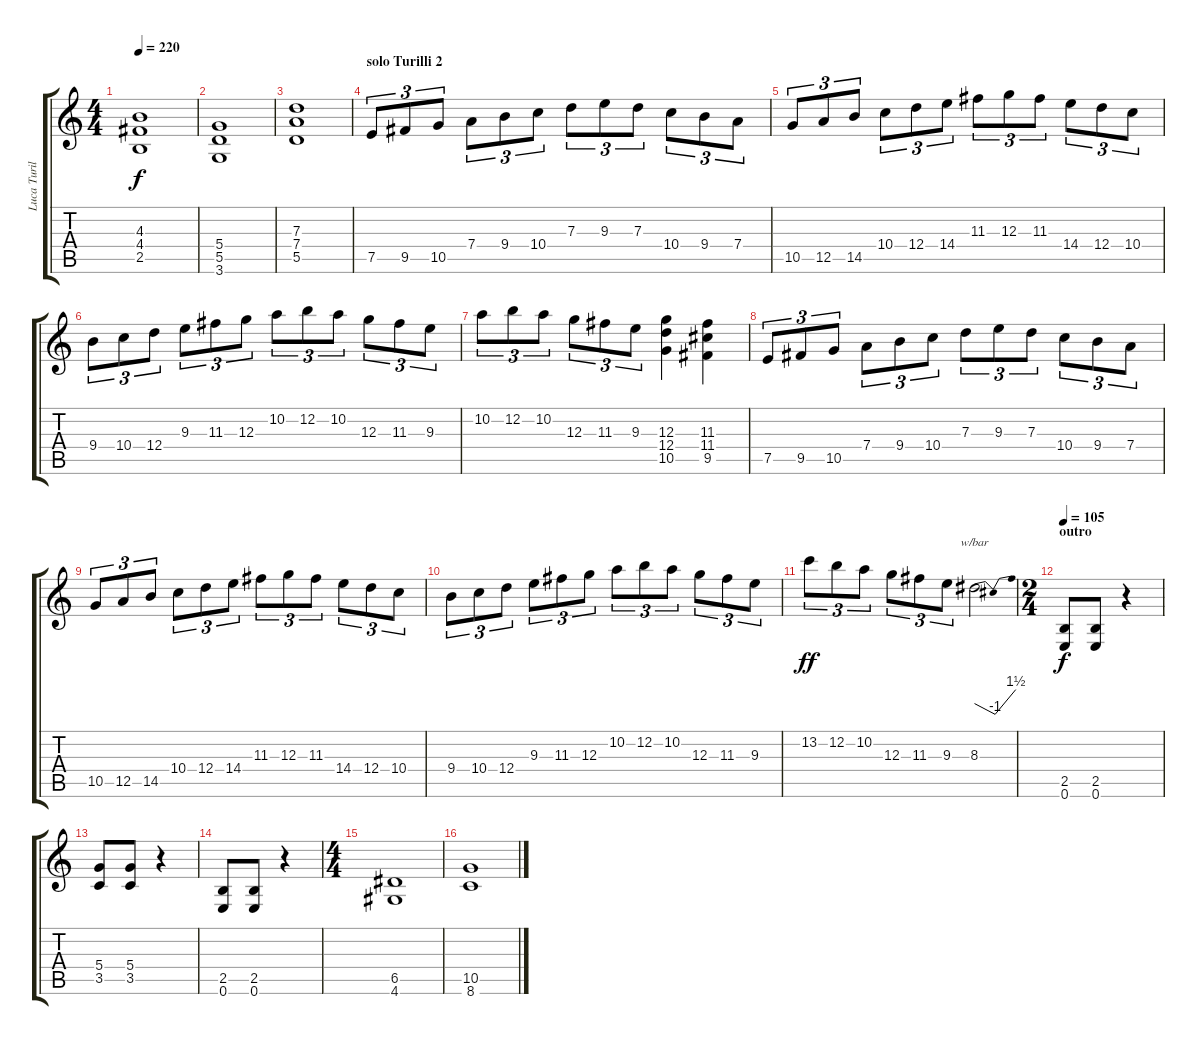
\track ("Luca Turilli" "Luca Turil") {instrument overdrivenguitar}
\staff {score tabs}
\tuning (E4 B3 G3 D3 A2 E2) {hide}
\ts (4 4)
\tempo 220
\clef g2
\ks c
(4.3 4.4 2.5).1{dy f} |
(5.4 5.5 3.6).1 |
(7.3 7.4 5.5).1 |
\section ("" "solo Turilli 2")
7.5.8{tu (3 2)} 9.5.8{tu (3 2)} 10.5.8{tu (3 2)} 7.4.8{tu (3 2)} 9.4.8{tu (3 2)} 10.4.8{tu (3 2)} 7.3.8{tu (3 2)} 9.3.8{tu (3 2)} 7.3.8{tu (3 2)} 10.4.8{tu (3 2)} 9.4.8{tu (3 2)} 7.4.8{tu (3 2)} |
10.5.8{tu (3 2)} 12.5.8{tu (3 2)} 14.5.8{tu (3 2)} 10.4.8{tu (3 2)} 12.4.8{tu (3 2)} 14.4.8{tu (3 2)} 11.3.8{tu (3 2)} 12.3.8{tu (3 2)} 11.3.8{tu (3 2)} 14.4.8{tu (3 2)} 12.4.8{tu (3 2)} 10.4.8{tu (3 2)} |
9.4.8{tu (3 2)} 10.4.8{tu (3 2)} 12.4.8{tu (3 2)} 9.3.8{tu (3 2)} 11.3.8{tu (3 2)} 12.3.8{tu (3 2)} 10.2.8{tu (3 2)} 12.2.8{tu (3 2)} 10.2.8{tu (3 2)} 12.3.8{tu (3 2)} 11.3.8{tu (3 2)} 9.3.8{tu (3 2)} |
10.2.8{tu (3 2)} 12.2.8{tu (3 2)} 10.2.8{tu (3 2)} 12.3.8{tu (3 2)} 11.3.8{tu (3 2)} 9.3.8{tu (3 2)} (12.3 12.4 10.5).4 (11.3 11.4 9.5).4 |
7.5.8{tu (3 2)} 9.5.8{tu (3 2)} 10.5.8{tu (3 2)} 7.4.8{tu (3 2)} 9.4.8{tu (3 2)} 10.4.8{tu (3 2)} 7.3.8{tu (3 2)} 9.3.8{tu (3 2)} 7.3.8{tu (3 2)} 10.4.8{tu (3 2)} 9.4.8{tu (3 2)} 7.4.8{tu (3 2)} |
10.5.8{tu (3 2)} 12.5.8{tu (3 2)} 14.5.8{tu (3 2)} 10.4.8{tu (3 2)} 12.4.8{tu (3 2)} 14.4.8{tu (3 2)} 11.3.8{tu (3 2)} 12.3.8{tu (3 2)} 11.3.8{tu (3 2)} 14.4.8{tu (3 2)} 12.4.8{tu (3 2)} 10.4.8{tu (3 2)} |
9.4.8{tu (3 2)} 10.4.8{tu (3 2)} 12.4.8{tu (3 2)} 9.3.8{tu (3 2)} 11.3.8{tu (3 2)} 12.3.8{tu (3 2)} 10.2.8{tu (3 2)} 12.2.8{tu (3 2)} 10.2.8{tu (3 2)} 12.3.8{tu (3 2)} 11.3.8{tu (3 2)} 9.3.8{tu (3 2)} |
13.2.8{tu (3 2) dy ff} 12.2.8{tu (3 2)} 10.2.8{tu (3 2)} 12.3.8{tu (3 2)} 11.3.8{tu (3 2)} 9.3.8{tu (3 2)} 8.3.2{tbe (dip default 0 0 30 -4 60 6)} |
\ts (2 4)
\section ("" "outro")
\tempo 105
(2.5 0.6).8{dy f} (2.5 0.6).8 r.4 |
(5.4 3.5).8 (5.4 3.5).8 r.4 |
(2.5 0.6).8 (2.5 0.6).8 r.4 |
\ts (4 4)
(6.5 4.6).1 |
(10.5 8.6).1
